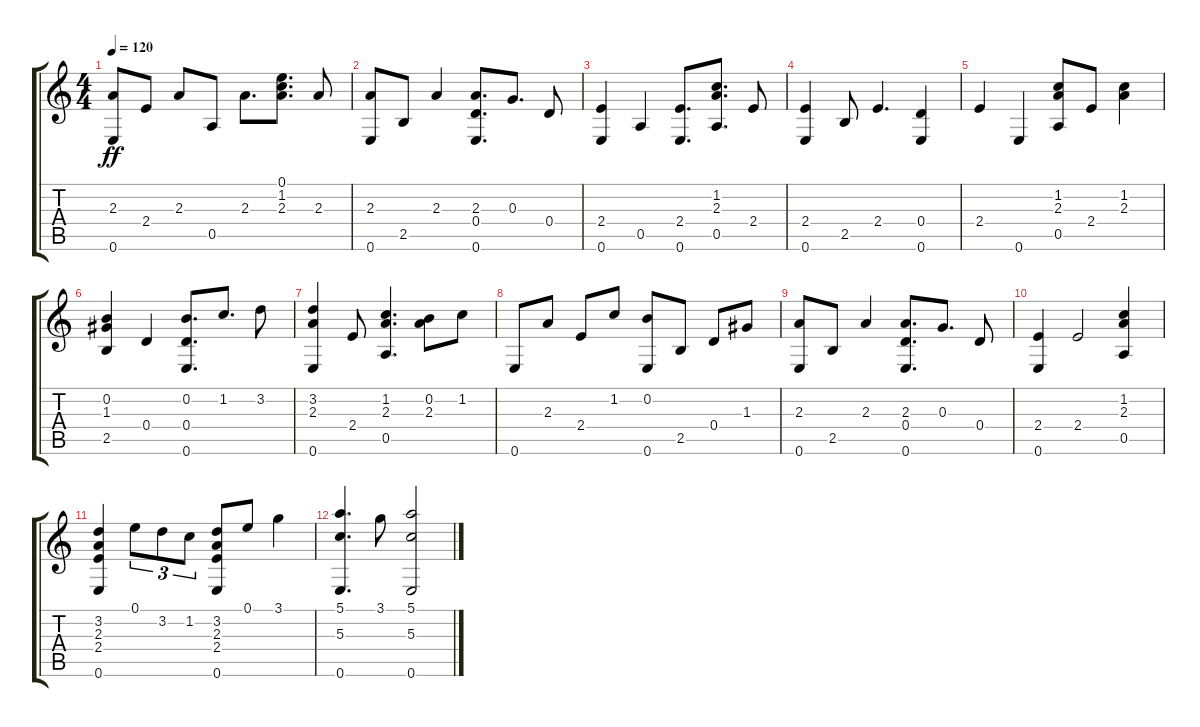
\track "" {instrument acousticguitarnylon}
\staff {score tabs}
\tuning (E4 B3 G3 D3 A2 E2) {hide}
\ts (4 4)
\tempo 120
\clef g2
\ks c
(2.3 0.6).8{dy ff} 2.4.8 2.3.8 0.5.8 2.3.8{d} (0.1 1.2 2.3).8{d} 2.3.8 |
(2.3 0.6).8 2.5.8 2.3.4 (2.3 0.4 0.6).8{d} 0.3.8{d} 0.4.8 |
(2.4 0.6).4 0.5.4 (2.4 0.6).8{d} (1.2 2.3 0.5).8{d} 2.4.8 |
(2.4 0.6).4 2.5.8 2.4.4{d} (0.4 0.6).4 |
2.4.4 0.6.4 (1.2 2.3 0.5).8 2.4.8 (1.2 2.3).4 |
(0.2 1.3 2.5).4 0.4.4 (0.2 0.4 0.6).8{d} 1.2.8{d} 3.2.8 |
(3.2 2.3 0.6).4 2.4.8 (1.2 2.3 0.5).4{d} (0.2 2.3).8 1.2.8 |
0.6.8 2.3.8 2.4.8 1.2.8 (0.2 0.6).8 2.5.8 0.4.8 1.3.8 |
(2.3 0.6).8 2.5.8 2.3.4 (2.3 0.4 0.6).8{d} 0.3.8{d} 0.4.8 |
(2.4 0.6).4 2.4.2 (1.2 2.3 0.5).4 |
(3.2 2.3 2.4 0.6).4 0.1.8{tu (3 2)} 3.2.8{tu (3 2)} 1.2.8{tu (3 2)} (3.2 2.3 2.4 0.6).8 0.1.8 3.1.4 |
(5.1 5.3 0.6).4{d} 3.1.8 (5.1 5.3 0.6).2
